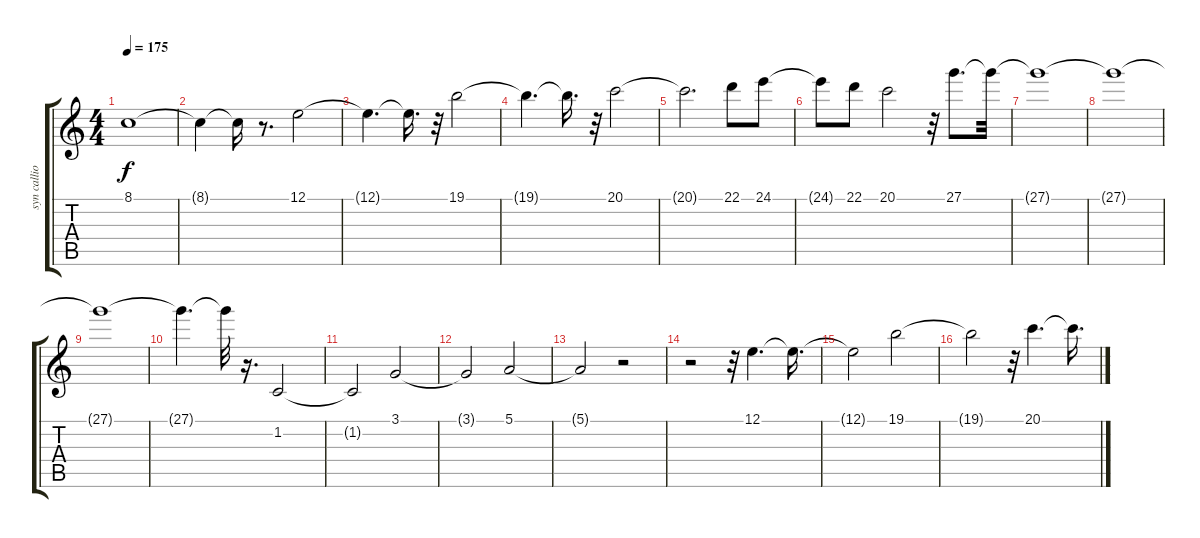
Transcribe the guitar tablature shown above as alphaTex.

\track ("syn calliope" "syn callio") {instrument lead3calliope}
\staff {score tabs}
\tuning (E4 B3 G3 D3 A2 E2) {hide}
\ts (4 4)
\tempo 175
\clef g2
\ks c
8.1{t}.1{dy f} |
8.1{t}.4 8.1{t}.16 r.8{d} 12.1.2 |
12.1{t}.4{d} 12.1{t}.16{d} r.32 19.1.2 |
19.1{t}.4{d} 19.1{t}.16{d} r.32 20.1.2 |
20.1{t}.2{d} 22.1.8 24.1.8 |
24.1{t}.8 22.1.8 20.1.2 r.32 27.1.8{d} 27.1{t}.32 |
27.1{t}.1 |
27.1{t}.1 |
27.1{t}.1 |
27.1{t}.4{d} 27.1{t}.32 r.16{d} 1.2.2 |
1.2{t}.2 3.1.2 |
3.1{t}.2 5.1.2 |
5.1{t}.2 r.2 |
r.2 r.32 12.1.4{d} 12.1{t}.16{d} |
12.1{t}.2 19.1.2 |
19.1{t}.2 r.32 20.1.4{d} 20.1{t}.16{d}
